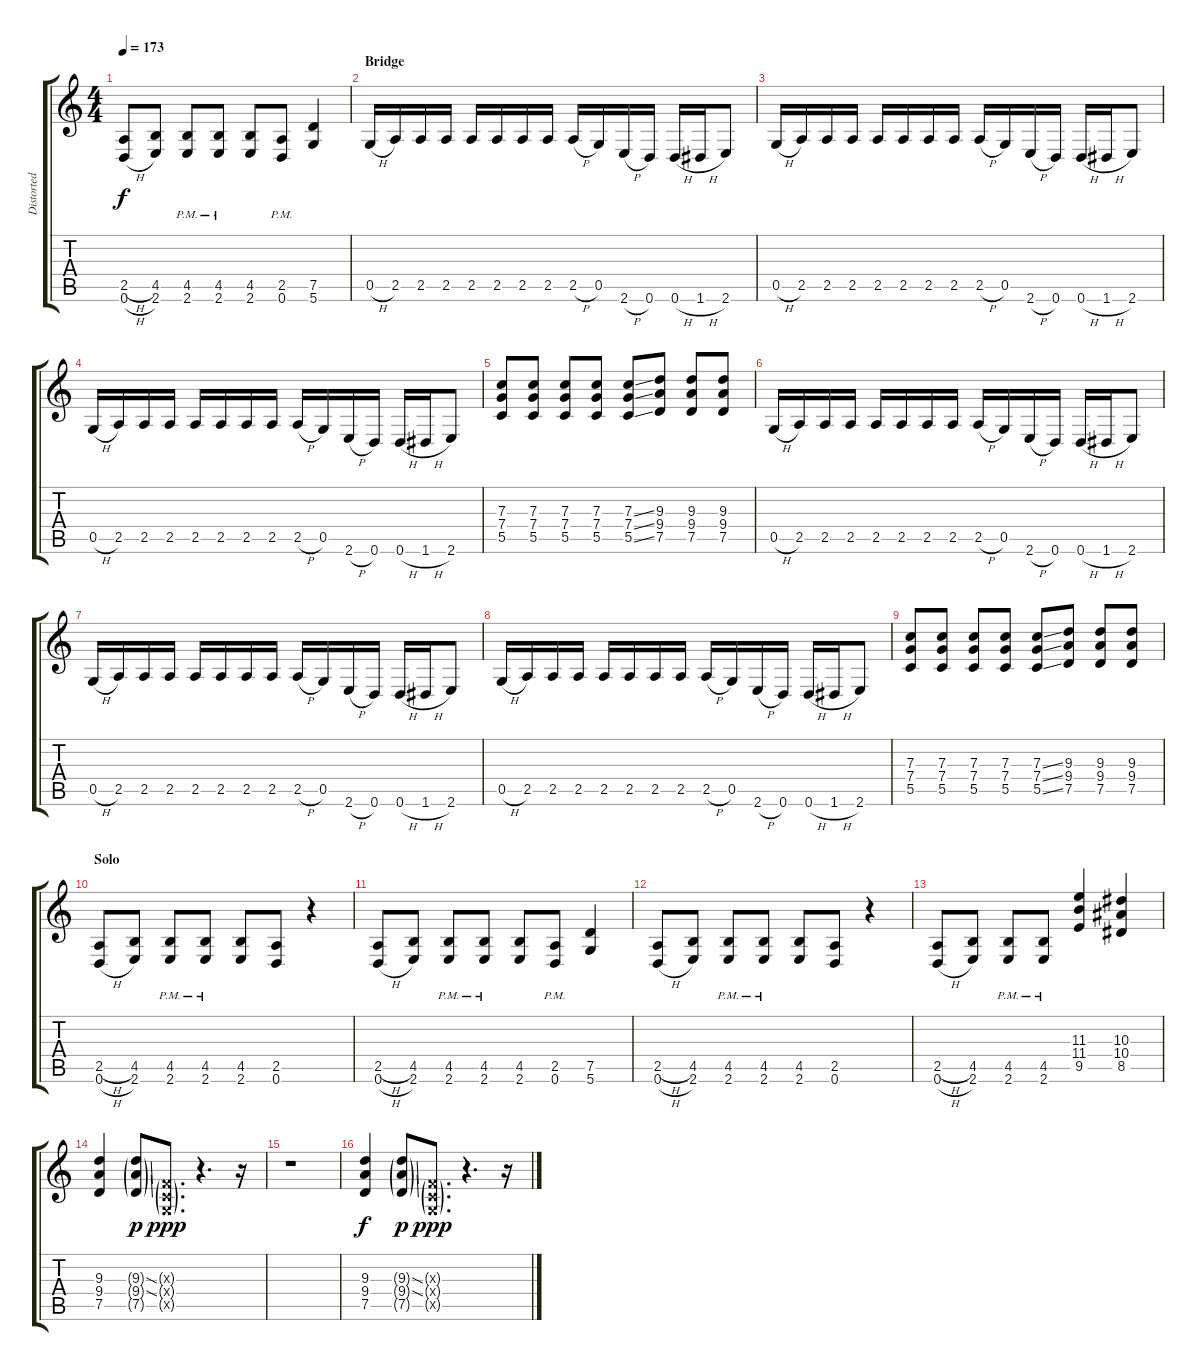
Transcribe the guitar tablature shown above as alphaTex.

\track ("Distorted Rhythm Guitar (L)" "Distorted ") {instrument distortionguitar}
\staff {score tabs}
\tuning (D4 A3 F3 C3 G2 D2) {hide}
\ts (4 4)
\tempo 173
\clef g2
\ks c
(2.5{h} 0.6{h}).8{dy f} (4.5 2.6).8 (4.5{pm} 2.6{pm}).8 (4.5{pm} 2.6{pm}).8 (4.5 2.6).8 (2.5{pm} 0.6{pm}).8 (7.5 5.6).4 |
\section ("" "Bridge")
0.5{h}.16 2.5.16 2.5.16 2.5.16 2.5.16 2.5.16 2.5.16 2.5.16 2.5{h}.16 0.5.16 2.6{h}.16 0.6.16 0.6{h}.16 1.6{h}.16 2.6.8 |
0.5{h}.16 2.5.16 2.5.16 2.5.16 2.5.16 2.5.16 2.5.16 2.5.16 2.5{h}.16 0.5.16 2.6{h}.16 0.6.16 0.6{h}.16 1.6{h}.16 2.6.8 |
0.5{h}.16 2.5.16 2.5.16 2.5.16 2.5.16 2.5.16 2.5.16 2.5.16 2.5{h}.16 0.5.16 2.6{h}.16 0.6.16 0.6{h}.16 1.6{h}.16 2.6.8 |
(7.3 7.4 5.5).8 (7.3 7.4 5.5).8 (7.3 7.4 5.5).8 (7.3 7.4 5.5).8 (7.3{ss} 7.4{ss} 5.5{ss}).8 (9.3 9.4 7.5).8 (9.3 9.4 7.5).8 (9.3 9.4 7.5).8 |
0.5{h}.16 2.5.16 2.5.16 2.5.16 2.5.16 2.5.16 2.5.16 2.5.16 2.5{h}.16 0.5.16 2.6{h}.16 0.6.16 0.6{h}.16 1.6{h}.16 2.6.8 |
0.5{h}.16 2.5.16 2.5.16 2.5.16 2.5.16 2.5.16 2.5.16 2.5.16 2.5{h}.16 0.5.16 2.6{h}.16 0.6.16 0.6{h}.16 1.6{h}.16 2.6.8 |
0.5{h}.16 2.5.16 2.5.16 2.5.16 2.5.16 2.5.16 2.5.16 2.5.16 2.5{h}.16 0.5.16 2.6{h}.16 0.6.16 0.6{h}.16 1.6{h}.16 2.6.8 |
(7.3 7.4 5.5).8 (7.3 7.4 5.5).8 (7.3 7.4 5.5).8 (7.3 7.4 5.5).8 (7.3{ss} 7.4{ss} 5.5{ss}).8 (9.3 9.4 7.5).8 (9.3 9.4 7.5).8 (9.3 9.4 7.5).8 |
\section ("" "Solo")
(2.5{h} 0.6{h}).8 (4.5 2.6).8 (4.5{pm} 2.6{pm}).8 (4.5{pm} 2.6{pm}).8 (4.5 2.6).8 (2.5 0.6).8 r.4 |
(2.5{h} 0.6{h}).8 (4.5 2.6).8 (4.5{pm} 2.6{pm}).8 (4.5{pm} 2.6{pm}).8 (4.5 2.6).8 (2.5{pm} 0.6{pm}).8 (7.5 5.6).4 |
(2.5{h} 0.6{h}).8 (4.5 2.6).8 (4.5{pm} 2.6{pm}).8 (4.5{pm} 2.6{pm}).8 (4.5 2.6).8 (2.5 0.6).8 r.4 |
(2.5{h} 0.6{h}).8 (4.5 2.6).8 (4.5{pm} 2.6{pm}).8 (4.5{pm} 2.6{pm}).8 (11.3 11.4 9.5).4 (10.3 10.4 8.5).4 |
(9.3 9.4 7.5).4 (9.3{ss g} 9.4{ss g} 7.5{g}).8{dy p} (0.3{g x} 0.4{g x} 0.5{g x}).8{d dy ppp} r.4{d} r.16 |
r.1 |
(9.3 9.4 7.5).4{dy f} (9.3{ss g} 9.4{ss g} 7.5{g}).8{dy p} (0.3{g x} 0.4{g x} 0.5{g x}).8{d dy ppp} r.4{d} r.16
